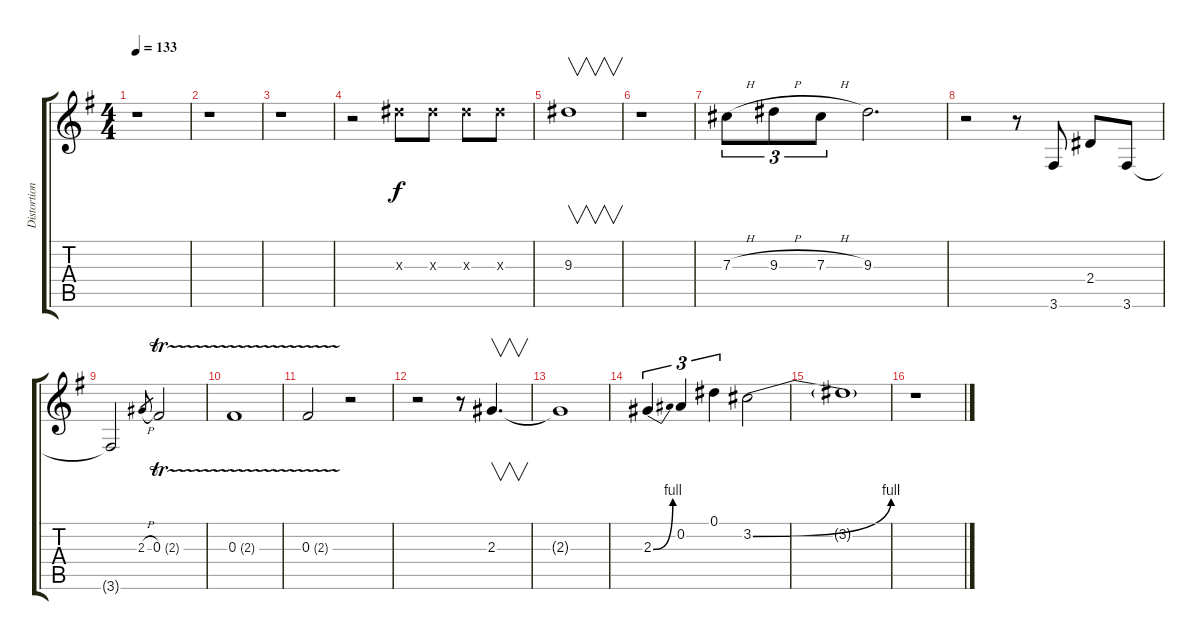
\track ("Distortion" "Distortion") {instrument distortionguitar}
\staff {score tabs}
\tuning (Eb4 Bb3 Gb3 Db3 Ab2 Eb2) {hide}
\ts (4 4)
\tempo 133
\clef g2
\ks g
r.1{dy f} |
r.1 |
r.1 |
r.2 9.3{x}.8 9.3{x}.8 9.3{x}.8 9.3{x}.8 |
9.3.1{v} |
r.1 |
7.3{h}.8{tu (3 2)} 9.3{h}.8{tu (3 2)} 7.3{h}.8{tu (3 2)} 9.3.2{d} |
r.2 r.8 3.6.8 2.4.8 3.6.8 |
3.6{t}.2 2.3{h}.8{gr} 0.3{tr (2 32)}.2 |
0.3{tr (2 32)}.1 |
0.3{tr (2 32)}.2 r.2 |
r.2 r.8 2.3.4{v d} |
2.3{t}.1 |
2.3{be (bend 0 0 60 4)}.4{tu (3 2)} 0.2.4{tu (3 2)} 0.1.4{tu (3 2)} 3.2{be (bend 0 0 60 4)}.2 |
3.2{t}.1 |
r.1
